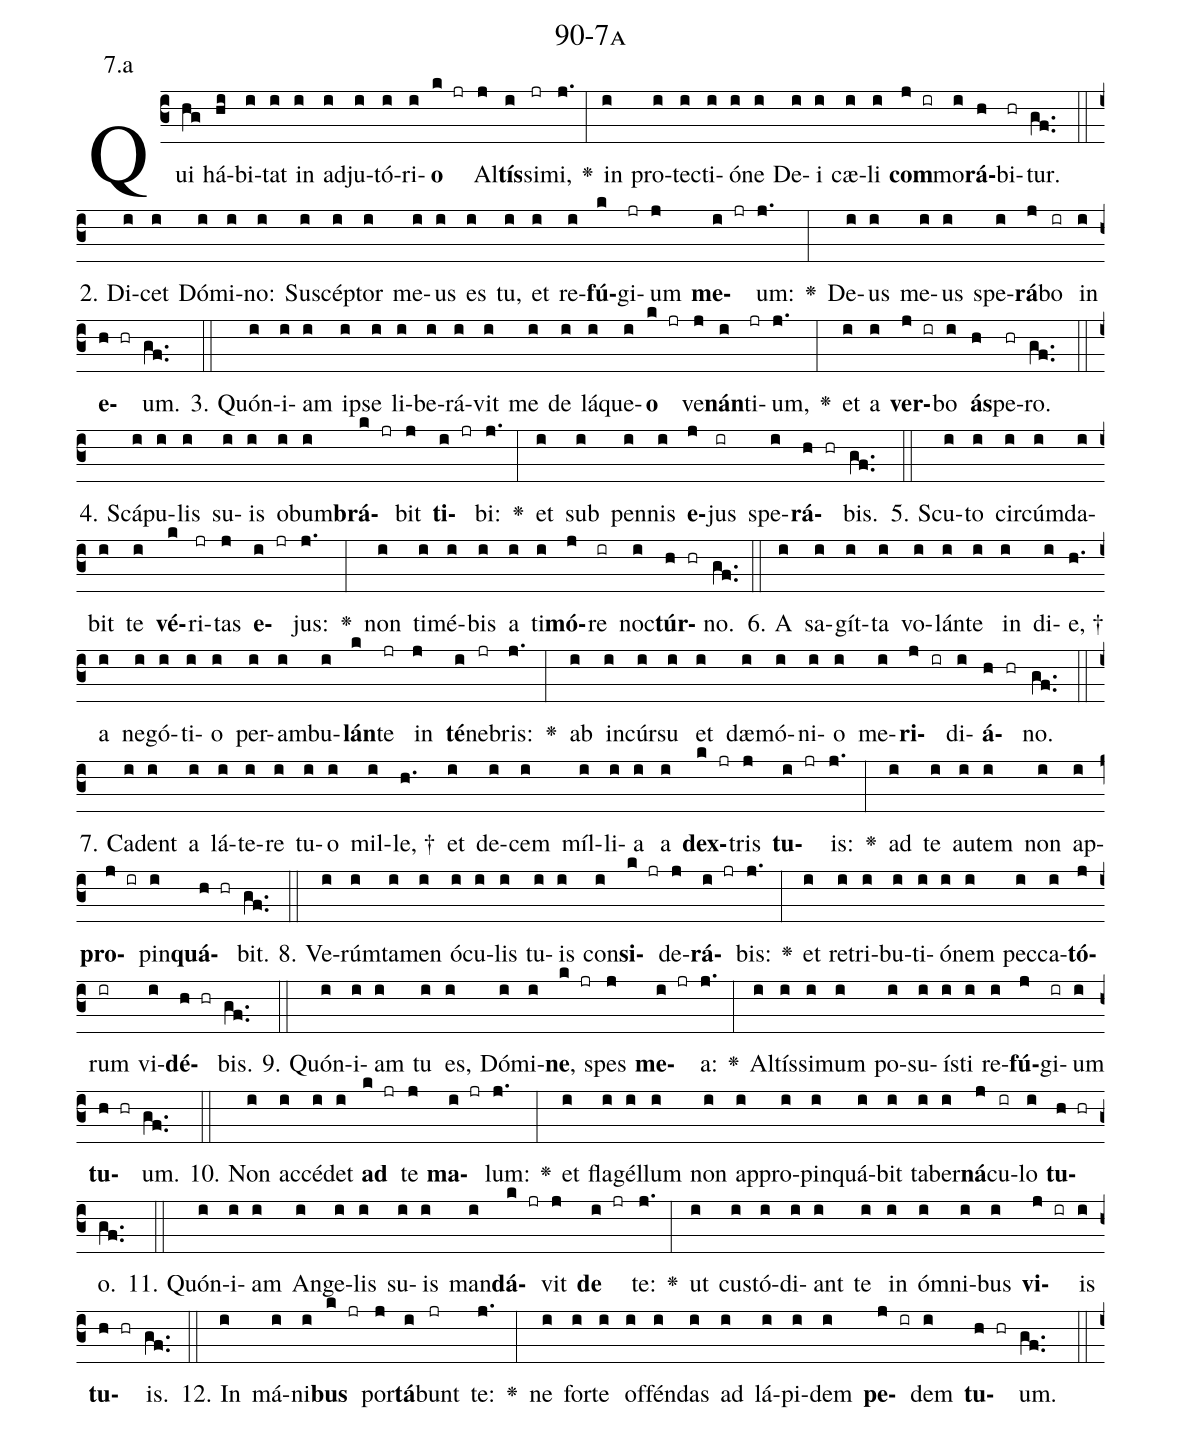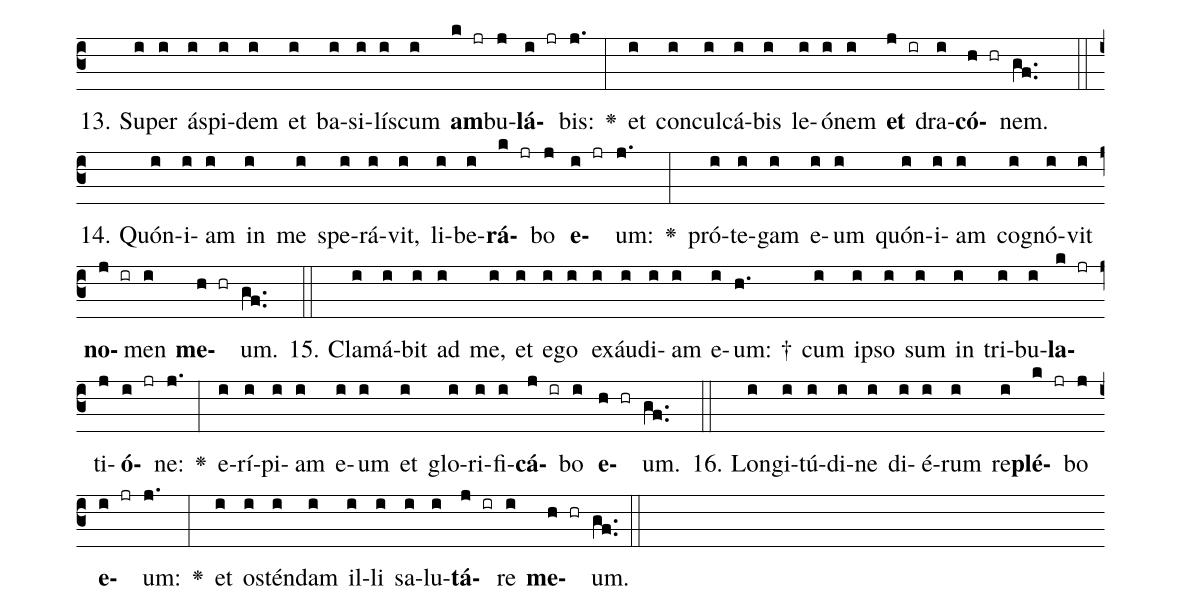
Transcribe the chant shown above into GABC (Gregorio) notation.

name: 90-7a;
annotation: 7.a;
%%
(c3)Qui(hg) há(hi)bi(i)tat(i) in(i) ad(i)ju(i)tó(i)ri(i)<b>o</b>(k jr) Al(j)<b>tís</b>(i)si(jr)mi,(j.) <v>\greheightstar</v>(:) in(i) pro(i)tec(i)ti(i)ó(i)ne(i) De(i)i(i) cæ(i)li(i) <b>com</b>(j ir)mo(i)<b>rá</b>(h)bi(hr)tur.(gf..) (::)
2. Di(i)cet(i) Dó(i)mi(i)no:(i) Su(i)scép(i)tor(i) me(i)us(i) es(i) tu,(i) et(i) re(i)<b>fú</b>(k)gi(jr)um(j) <b>me</b>(i jr)um:(j.) <v>\greheightstar</v>(:) De(i)us(i) me(i)us(i) spe(i)<b>rá</b>(j)bo(ir) in(i) <b>e</b>(h hr)um.(gf..) (::)
3. Quón(i)i(i)am(i) ip(i)se(i) li(i)be(i)rá(i)vit(i) me(i) de(i) lá(i)que(i)<b>o</b>(k jr) ve(j)<b>nán</b>(i)ti(jr)um,(j.) <v>\greheightstar</v>(:) et(i) a(i) <b>ver</b>(j ir)bo(i) <b>ás</b>(h)pe(hr)ro.(gf..) (::)
4. Scá(i)pu(i)lis(i) su(i)is(i) ob(i)um(i)<b>brá</b>(k jr)bit(j) <b>ti</b>(i jr)bi:(j.) <v>\greheightstar</v>(:) et(i) sub(i) pen(i)nis(i) <b>e</b>(j)jus(ir) spe(i)<b>rá</b>(h hr)bis.(gf..) (::)
5. Scu(i)to(i) cir(i)cúm(i)da(i)bit(i) te(i) <b>vé</b>(k)ri(jr)tas(j) <b>e</b>(i jr)jus:(j.) <v>\greheightstar</v>(:) non(i) ti(i)mé(i)bis(i) a(i) ti(i)<b>mó</b>(j)re(ir) noc(i)<b>túr</b>(h hr)no.(gf..) (::)
6. A(i) sa(i)gít(i)ta(i) vo(i)lán(i)te(i) in(i) di(i)e, †(h.) a(i) neg(i)ó(i)ti(i)o(i) per(i)am(i)bu(i)<b>lán</b>(k)te(jr) in(j) <b>té</b>(i)ne(jr)bris:(j.) <v>\greheightstar</v>(:) ab(i) in(i)cúr(i)su(i) et(i) dæ(i)mó(i)ni(i)o(i) me(i)<b>ri</b>(j ir)di(i)<b>á</b>(h hr)no.(gf..) (::)
7. Ca(i)dent(i) a(i) lá(i)te(i)re(i) tu(i)o(i) mil(i)le, †(h.) et(i) de(i)cem(i) míl(i)li(i)a(i) a(i) <b>dex</b>(k jr)tris(j) <b>tu</b>(i jr)is:(j.) <v>\greheightstar</v>(:) ad(i) te(i) au(i)tem(i) non(i) ap(i)<b>pro</b>(j ir)pin(i)<b>quá</b>(h hr)bit.(gf..) (::)
8. Ve(i)rúm(i)ta(i)men(i) ó(i)cu(i)lis(i) tu(i)is(i) con(i)<b>si</b>(k jr)de(j)<b>rá</b>(i jr)bis:(j.) <v>\greheightstar</v>(:) et(i) re(i)tri(i)bu(i)ti(i)ó(i)nem(i) pec(i)ca(i)<b>tó</b>(j)rum(ir) vi(i)<b>dé</b>(h hr)bis.(gf..) (::)
9. Quón(i)i(i)am(i) tu(i) es,(i) Dó(i)mi(i)<b>ne</b>,(k jr) spes(j) <b>me</b>(i jr)a:(j.) <v>\greheightstar</v>(:) Al(i)tís(i)si(i)mum(i) po(i)su(i)ís(i)ti(i) re(i)<b>fú</b>(j)gi(ir)um(i) <b>tu</b>(h hr)um.(gf..) (::)
10. Non(i) ac(i)cé(i)det(i) <b>ad</b>(k jr) te(j) <b>ma</b>(i jr)lum:(j.) <v>\greheightstar</v>(:) et(i) fla(i)gél(i)lum(i) non(i) ap(i)pro(i)pin(i)quá(i)bit(i) ta(i)ber(i)<b>ná</b>(j)cu(ir)lo(i) <b>tu</b>(h hr)o.(gf..) (::)
11. Quón(i)i(i)am(i) An(i)ge(i)lis(i) su(i)is(i) man(i)<b>dá</b>(k jr)vit(j) <b>de</b>(i jr) te:(j.) <v>\greheightstar</v>(:) ut(i) cus(i)tó(i)di(i)ant(i) te(i) in(i) óm(i)ni(i)bus(i) <b>vi</b>(j ir)is(i) <b>tu</b>(h hr)is.(gf..) (::)
12. In(i) má(i)ni(i)<b>bus</b>(k jr) por(j)<b>tá</b>(i)bunt(jr) te:(j.) <v>\greheightstar</v>(:) ne(i) for(i)te(i) of(i)fén(i)das(i) ad(i) lá(i)pi(i)dem(i) <b>pe</b>(j ir)dem(i) <b>tu</b>(h hr)um.(gf..) (::)
13. Su(i)per(i) ás(i)pi(i)dem(i) et(i) ba(i)si(i)lís(i)cum(i) <b>am</b>(k jr)bu(j)<b>lá</b>(i jr)bis:(j.) <v>\greheightstar</v>(:) et(i) con(i)cul(i)cá(i)bis(i) le(i)ó(i)nem(i) <b>et</b>(j ir) dra(i)<b>có</b>(h hr)nem.(gf..) (::)
14. Quón(i)i(i)am(i) in(i) me(i) spe(i)rá(i)vit,(i) li(i)be(i)<b>rá</b>(k jr)bo(j) <b>e</b>(i jr)um:(j.) <v>\greheightstar</v>(:) pró(i)te(i)gam(i) e(i)um(i) quón(i)i(i)am(i) co(i)gnó(i)vit(i) <b>no</b>(j ir)men(i) <b>me</b>(h hr)um.(gf..) (::)
15. Cla(i)má(i)bit(i) ad(i) me,(i) et(i) e(i)go(i) ex(i)áu(i)di(i)am(i) e(i)um: †(h.) cum(i) ip(i)so(i) sum(i) in(i) tri(i)bu(i)<b>la</b>(k jr)ti(j)<b>ó</b>(i jr)ne:(j.) <v>\greheightstar</v>(:) e(i)rí(i)pi(i)am(i) e(i)um(i) et(i) glo(i)ri(i)fi(i)<b>cá</b>(j ir)bo(i) <b>e</b>(h hr)um.(gf..) (::)
16. Lon(i)gi(i)tú(i)di(i)ne(i) di(i)é(i)rum(i) re(i)<b>plé</b>(k jr)bo(j) <b>e</b>(i jr)um:(j.) <v>\greheightstar</v>(:) et(i) os(i)tén(i)dam(i) il(i)li(i) sa(i)lu(i)<b>tá</b>(j ir)re(i) <b>me</b>(h hr)um.(gf..) (::)
